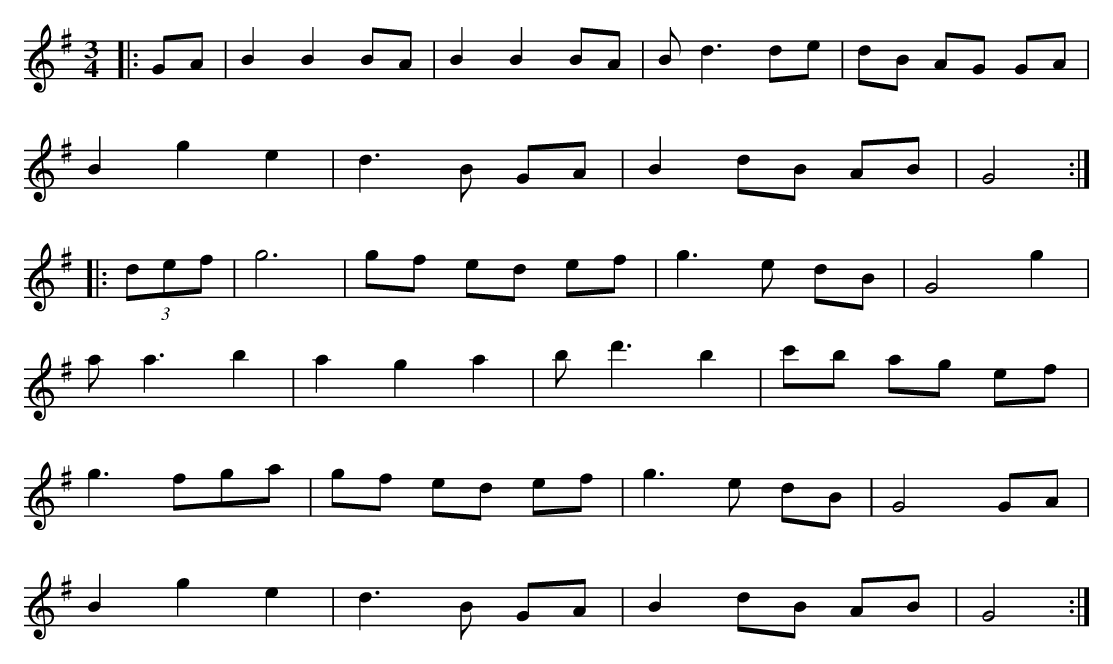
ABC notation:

X:1
M:3/4
K:G
|:GA|B2 B2 BA| B2 B2 BA| B d3 de| dB AG GA|
B2 g2 e2| d3 B GA| B2 dB AB| G4 :|
|:(3def|g6| gf ed ef| g3 e dB| G4 g2|
a a3 b2| a2 g2 a2|b d'3 b2|c'b ag ef|
g3 fga| gf ed ef| g3 e dB| G4 GA|
B2 g2 e2| d3 B GA| B2 dB AB| G4:|
